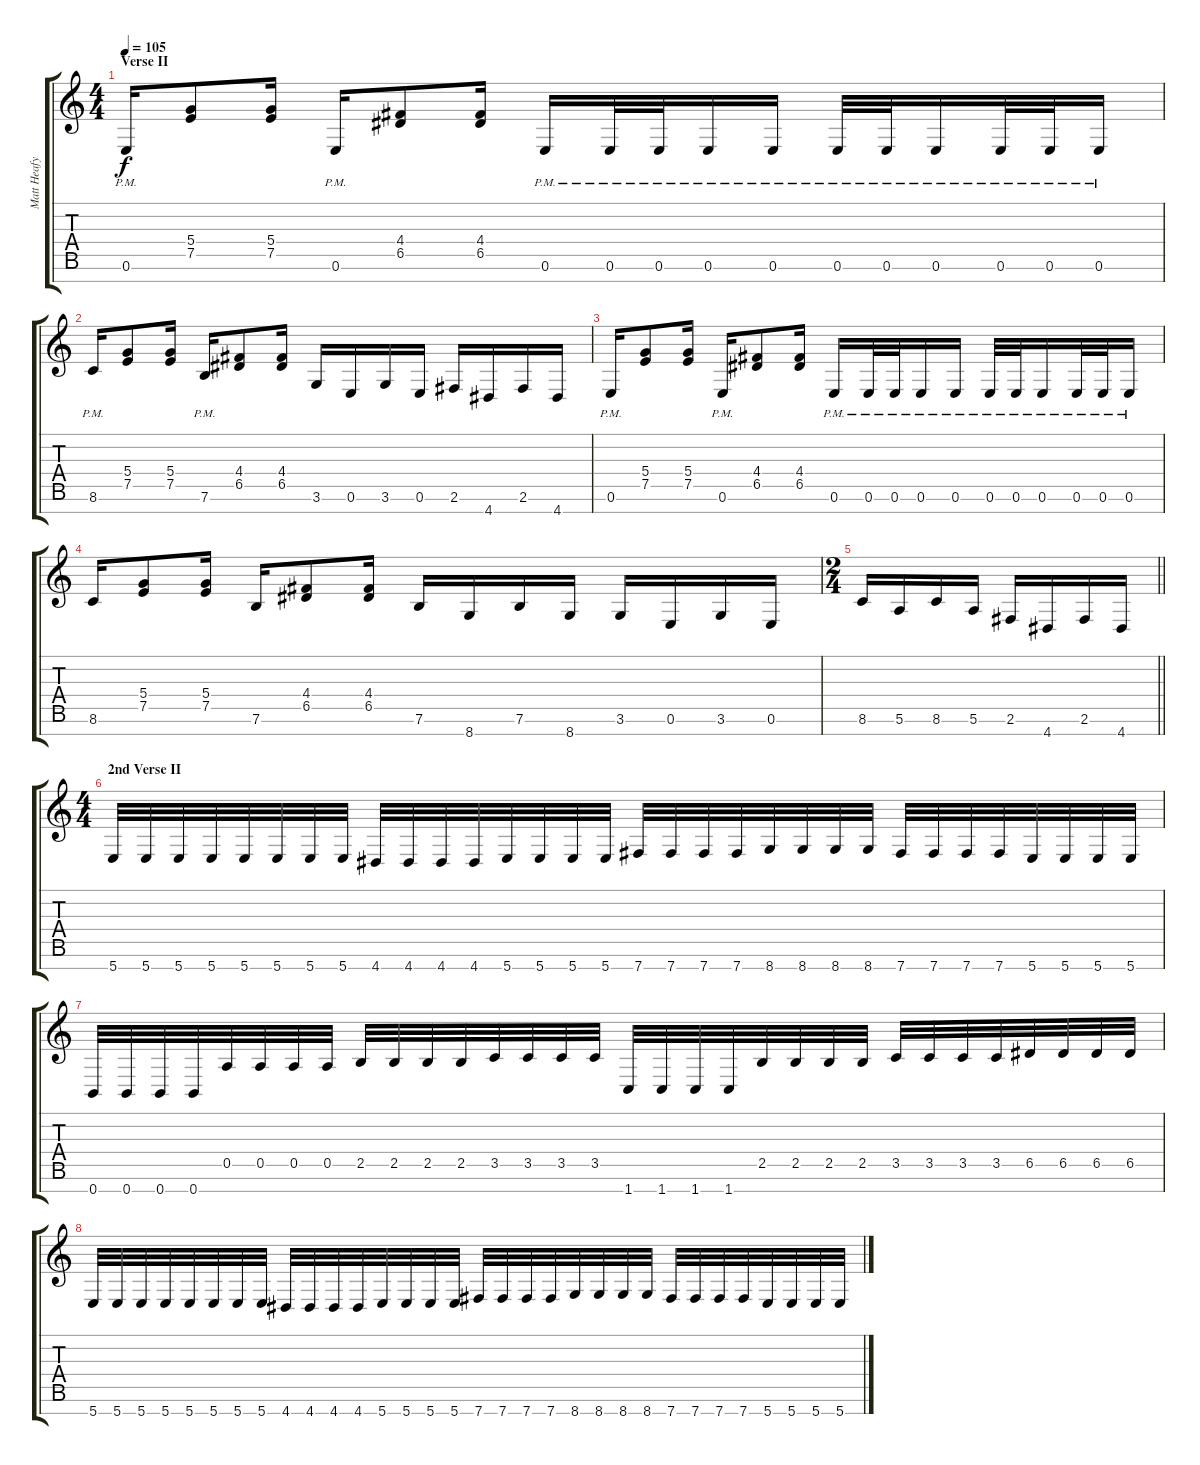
\track ("Matt Heafy" "Matt Heafy") {instrument distortionguitar}
\staff {score tabs}
\tuning (E4 B3 G3 D3 A2 E2 B1) {hide}
\ts (4 4)
\section ("" "Verse II")
\tempo 105
\clef g2
\ks c
0.6{pm}.16{dy f} (5.4 7.5).8 (5.4 7.5).16 0.6{pm}.16 (4.4 6.5).8 (4.4 6.5).16 0.6{pm}.16 0.6{pm}.32 0.6{pm}.32 0.6{pm}.16 0.6{pm}.16 0.6{pm}.32 0.6{pm}.32 0.6{pm}.16 0.6{pm}.32 0.6{pm}.32 0.6{pm}.16 |
8.6{pm}.16 (5.4 7.5).8 (5.4 7.5).16 7.6{pm}.16 (4.4 6.5).8 (4.4 6.5).16 3.6.16 0.6.16 3.6.16 0.6.16 2.6.16 4.7.16 2.6.16 4.7.16 |
0.6{pm}.16 (5.4 7.5).8 (5.4 7.5).16 0.6{pm}.16 (4.4 6.5).8 (4.4 6.5).16 0.6{pm}.16 0.6{pm}.32 0.6{pm}.32 0.6{pm}.16 0.6{pm}.16 0.6{pm}.32 0.6{pm}.32 0.6{pm}.16 0.6{pm}.32 0.6{pm}.32 0.6{pm}.16 |
8.6.16 (5.4 7.5).8 (5.4 7.5).16 7.6.16 (4.4 6.5).8 (4.4 6.5).16 7.6.16 8.7.16 7.6.16 8.7.16 3.6.16 0.6.16 3.6.16 0.6.16 |
\ts (2 4)
\barLineRight lightlight
8.6.16 5.6.16 8.6.16 5.6.16 2.6.16 4.7.16 2.6.16 4.7.16 |
\ts (4 4)
\section ("" "2nd Verse II")
5.7.32 5.7.32 5.7.32 5.7.32 5.7.32 5.7.32 5.7.32 5.7.32 4.7.32 4.7.32 4.7.32 4.7.32 5.7.32 5.7.32 5.7.32 5.7.32 7.7.32 7.7.32 7.7.32 7.7.32 8.7.32 8.7.32 8.7.32 8.7.32 7.7.32 7.7.32 7.7.32 7.7.32 5.7.32 5.7.32 5.7.32 5.7.32 |
0.7.32 0.7.32 0.7.32 0.7.32 0.5.32 0.5.32 0.5.32 0.5.32 2.5.32 2.5.32 2.5.32 2.5.32 3.5.32 3.5.32 3.5.32 3.5.32 1.7.32 1.7.32 1.7.32 1.7.32 2.5.32 2.5.32 2.5.32 2.5.32 3.5.32 3.5.32 3.5.32 3.5.32 6.5.32 6.5.32 6.5.32 6.5.32 |
5.7.32 5.7.32 5.7.32 5.7.32 5.7.32 5.7.32 5.7.32 5.7.32 4.7.32 4.7.32 4.7.32 4.7.32 5.7.32 5.7.32 5.7.32 5.7.32 7.7.32 7.7.32 7.7.32 7.7.32 8.7.32 8.7.32 8.7.32 8.7.32 7.7.32 7.7.32 7.7.32 7.7.32 5.7.32 5.7.32 5.7.32 5.7.32
